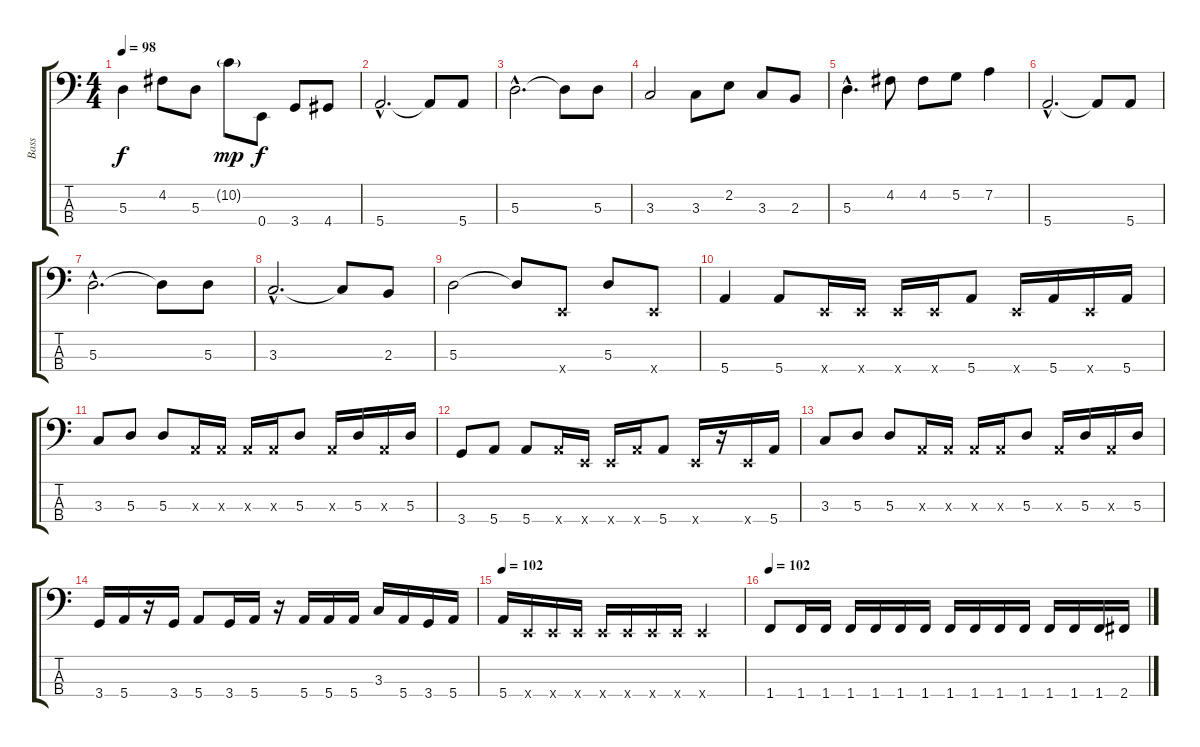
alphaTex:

\track ("Bass" "Bass") {instrument electricbasspick}
\staff {score tabs}
\tuning (G2 D2 A1 E1) {hide}
\ts (4 4)
\tempo 98
\clef f4
\ks c
5.3.4{dy f} 4.2.8 5.3.8 10.2{g}.8{dy mp} 0.4.8{dy f} 3.4.8 4.4.8 |
5.4{hac}.2{d} 5.4{t}.8 5.4.8 |
5.3{hac}.2{d} 5.3{t}.8 5.3.8 |
3.3.2 3.3.8 2.2.8 3.3.8 2.3.8 |
5.3{hac}.4{d} 4.2.8 4.2.8 5.2.8 7.2.4 |
5.4{hac}.2{d} 5.4{t}.8 5.4.8 |
5.3{hac}.2{d} 5.3{t}.8 5.3.8 |
3.3{hac}.2{d} 3.3{t}.8 2.3.8 |
5.3.2 5.3{t}.8 0.4{x}.8 5.3.8 0.4{x}.8 |
5.4.4 5.4.8 0.4{x}.16 0.4{x}.16 0.4{x}.16 0.4{x}.16 5.4.8 0.4{x}.16 5.4.16 0.4{x}.16 5.4.16 |
3.3.8 5.3.8 5.3.8 0.3{x}.16 0.3{x}.16 0.3{x}.16 0.3{x}.16 5.3.8 0.3{x}.16 5.3.16 0.3{x}.16 5.3.16 |
3.4.8 5.4.8 5.4.8 5.4{x}.16 0.4{x}.16 0.4{x}.16 5.4{x}.16 5.4.8 0.4{x}.16 r.16 0.4{x}.16 5.4.16 |
3.3.8 5.3.8 5.3.8 0.3{x}.16 0.3{x}.16 0.3{x}.16 0.3{x}.16 5.3.8 0.3{x}.16 5.3.16 0.3{x}.16 5.3.16 |
3.4.16 5.4.16 r.16 3.4.16 5.4.8 3.4.16 5.4.16 r.16 5.4.16 5.4.16 5.4.16 3.3.16 5.4.16 3.4.16 5.4.16 |
\tempo 102
5.4.16 0.4{x}.16 0.4{x}.16 0.4{x}.16 0.4{x}.16 0.4{x}.16 0.4{x}.16 0.4{x}.16 0.4{x}.2 |
\tempo 114
\tempo 102
1.4.8 1.4.16 1.4.16 1.4.16 1.4.16 1.4.16 1.4.16 1.4.16 1.4.16 1.4.16 1.4.16 1.4.16 1.4.16 1.4.16 2.4.16
